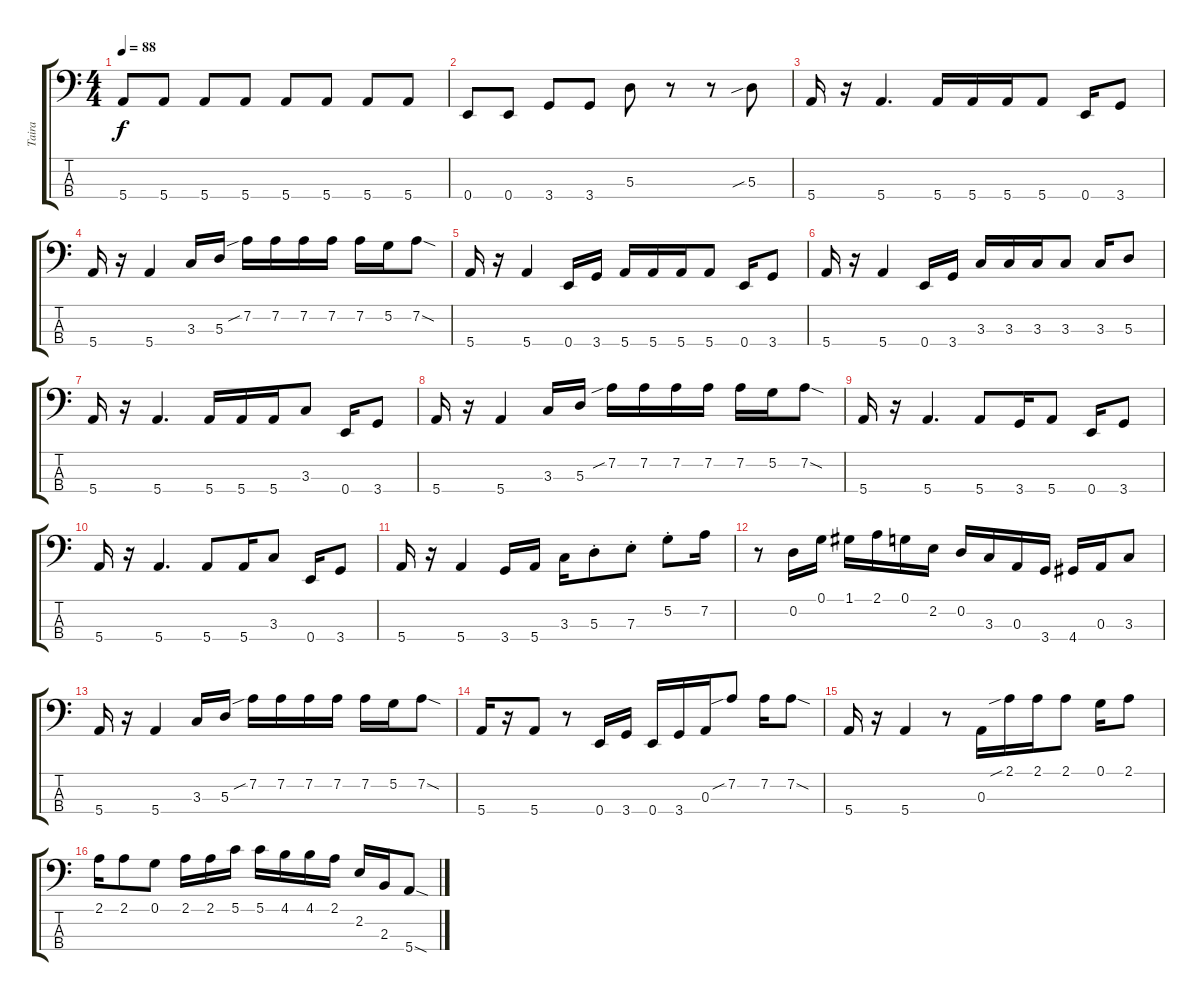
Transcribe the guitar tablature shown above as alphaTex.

\track ("Taira" "Taira") {instrument electricbassfinger}
\staff {score tabs}
\tuning (G2 D2 A1 E1) {hide}
\ts (4 4)
\tempo 88
\clef f4
\ks c
5.4.8{dy f} 5.4.8 5.4.8 5.4.8 5.4.8 5.4.8 5.4.8 5.4.8 |
0.4.8 0.4.8 3.4.8 3.4.8 5.3.8 r.8 r.8 5.3{sib}.8 |
5.4.16 r.16 5.4.4{d} 5.4.16 5.4.16 5.4.16 5.4.8 0.4.16 3.4.8 |
5.4.16 r.16 5.4.4 3.3.16 5.3.16 7.2{sib}.16 7.2.16 7.2.16 7.2.16 7.2.16 5.2.16 7.2{sod}.8 |
5.4.16 r.16 5.4.4 0.4.16 3.4.16 5.4.16 5.4.16 5.4.16 5.4.8 0.4.16 3.4.8 |
5.4.16 r.16 5.4.4 0.4.16 3.4.16 3.3.16 3.3.16 3.3.16 3.3.8 3.3.16 5.3.8 |
5.4.16 r.16 5.4.4{d} 5.4.16 5.4.16 5.4.16 3.3.8 0.4.16 3.4.8 |
5.4.16 r.16 5.4.4 3.3.16 5.3.16 7.2{sib}.16 7.2.16 7.2.16 7.2.16 7.2.16 5.2.16 7.2{sod}.8 |
5.4.16 r.16 5.4.4{d} 5.4.8 3.4.16 5.4.8 0.4.16 3.4.8 |
5.4.16 r.16 5.4.4{d} 5.4.8 5.4.16 3.3.8 0.4.16 3.4.8 |
5.4.16 r.16 5.4.4 3.4.16 5.4.16 3.3.16 5.3{st}.8 7.3{st}.8 5.2{st}.8 7.2.16 |
r.8 0.2.16 0.1.16 1.1.16 2.1.16 0.1.16 2.2.16 0.2.16 3.3.16 0.3.16 3.4.16 4.4.16 0.3.16 3.3.8 |
5.4.16 r.16 5.4.4 3.3.16 5.3.16 7.2{sib}.16 7.2.16 7.2.16 7.2.16 7.2.16 5.2.16 7.2{sod}.8 |
5.4.16 r.16 5.4.8 r.8 0.4.16 3.4.16 0.4.16 3.4.16 0.3.16 7.2{sib}.8 7.2.16 7.2{sod}.8 |
5.4.16 r.16 5.4.4 r.8 0.3.16 2.1{sib}.16 2.1.16 2.1.8 0.1.16 2.1.8 |
2.1.16 2.1.8 0.1.8 2.1.16 2.1.16 5.1.16 5.1.16 4.1.16 4.1.16 2.1.16 2.2.16 2.3.16 5.4{sod}.8
